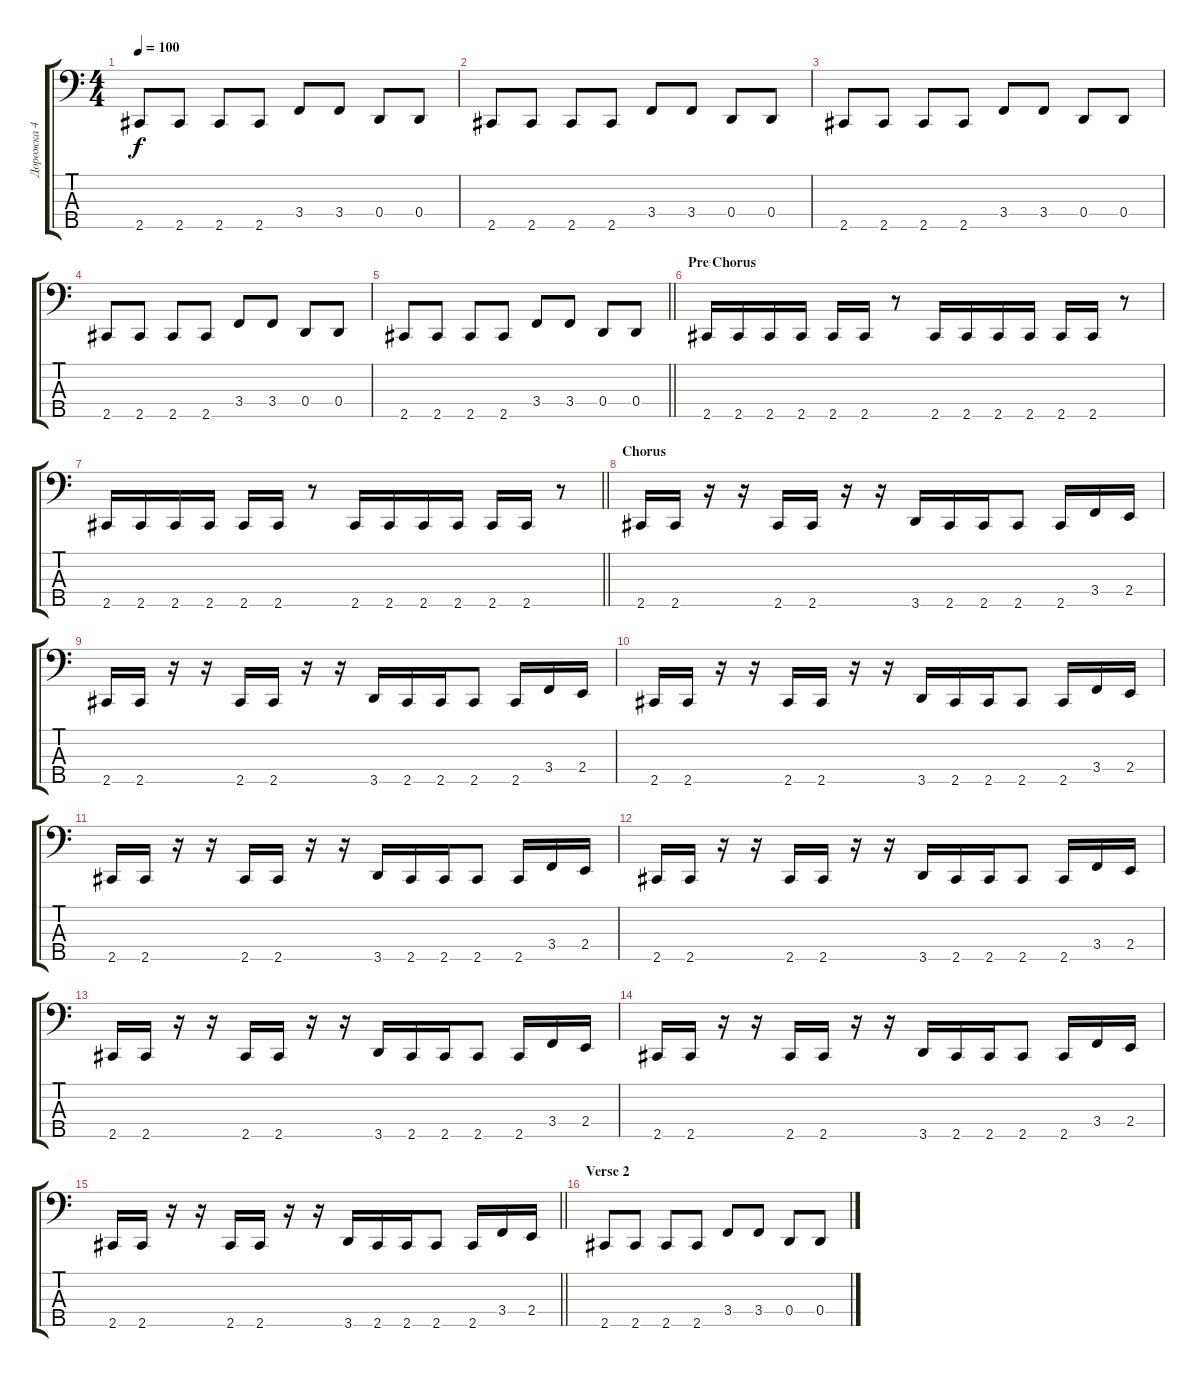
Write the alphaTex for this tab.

\track ("Дорожка 4" "Дорожка 4") {instrument electricbassfinger}
\staff {score tabs}
\tuning (G2 D2 A1 D1 B0) {hide}
\ts (4 4)
\tempo 100
\clef f4
\ks c
2.5.8{dy f} 2.5.8 2.5.8 2.5.8 3.4.8 3.4.8 0.4.8 0.4.8 |
2.5.8 2.5.8 2.5.8 2.5.8 3.4.8 3.4.8 0.4.8 0.4.8 |
2.5.8 2.5.8 2.5.8 2.5.8 3.4.8 3.4.8 0.4.8 0.4.8 |
2.5.8 2.5.8 2.5.8 2.5.8 3.4.8 3.4.8 0.4.8 0.4.8 |
\barLineRight lightlight
2.5.8 2.5.8 2.5.8 2.5.8 3.4.8 3.4.8 0.4.8 0.4.8 |
\section ("" "Pre Chorus")
2.5.16 2.5.16 2.5.16 2.5.16 2.5.16 2.5.16 r.8 2.5.16 2.5.16 2.5.16 2.5.16 2.5.16 2.5.16 r.8 |
\barLineRight lightlight
2.5.16 2.5.16 2.5.16 2.5.16 2.5.16 2.5.16 r.8 2.5.16 2.5.16 2.5.16 2.5.16 2.5.16 2.5.16 r.8 |
\section ("" "Chorus")
2.5.16 2.5.16 r.16 r.16 2.5.16 2.5.16 r.16 r.16 3.5.16 2.5.16 2.5.16 2.5.8 2.5.16 3.4.16 2.4.16 |
2.5.16 2.5.16 r.16 r.16 2.5.16 2.5.16 r.16 r.16 3.5.16 2.5.16 2.5.16 2.5.8 2.5.16 3.4.16 2.4.16 |
2.5.16 2.5.16 r.16 r.16 2.5.16 2.5.16 r.16 r.16 3.5.16 2.5.16 2.5.16 2.5.8 2.5.16 3.4.16 2.4.16 |
2.5.16 2.5.16 r.16 r.16 2.5.16 2.5.16 r.16 r.16 3.5.16 2.5.16 2.5.16 2.5.8 2.5.16 3.4.16 2.4.16 |
2.5.16 2.5.16 r.16 r.16 2.5.16 2.5.16 r.16 r.16 3.5.16 2.5.16 2.5.16 2.5.8 2.5.16 3.4.16 2.4.16 |
2.5.16 2.5.16 r.16 r.16 2.5.16 2.5.16 r.16 r.16 3.5.16 2.5.16 2.5.16 2.5.8 2.5.16 3.4.16 2.4.16 |
2.5.16 2.5.16 r.16 r.16 2.5.16 2.5.16 r.16 r.16 3.5.16 2.5.16 2.5.16 2.5.8 2.5.16 3.4.16 2.4.16 |
\barLineRight lightlight
2.5.16 2.5.16 r.16 r.16 2.5.16 2.5.16 r.16 r.16 3.5.16 2.5.16 2.5.16 2.5.8 2.5.16 3.4.16 2.4.16 |
\section ("" "Verse 2")
2.5.8 2.5.8 2.5.8 2.5.8 3.4.8 3.4.8 0.4.8 0.4.8
